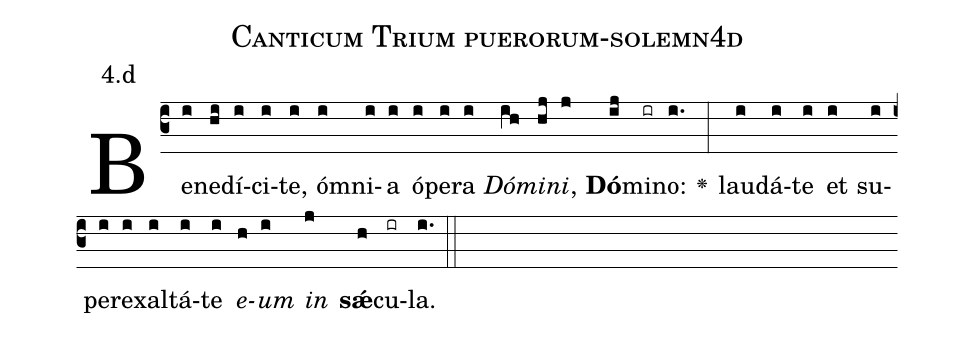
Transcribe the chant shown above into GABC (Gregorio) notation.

name: Canticum Trium puerorum-solemn4d;
annotation: 4.d;
%%
(c3)Be(i)ne(hi)dí(i)ci(i)te,(i) óm(i)ni(i)a(i) ó(i)pe(i)ra(i) <i>Dó</i>(ih)<i>mi</i>(hj)<i>ni</i>,(j) <b>Dó</b>(ij)mi(ir)no:(i.) <v>\greheightstar</v>(:) lau(i)dá(i)te(i) et(i) su(i)pe(i)re(i)xal(i)tá(i)te(i) <i>e</i>(h)<i>um</i>(i) <i>in</i>(j) <b>sǽ</b>(h)cu(ir)la.(i.) (::)


%E(i) u(h) o(i) u(j) a(h) e.(i.) (::)
